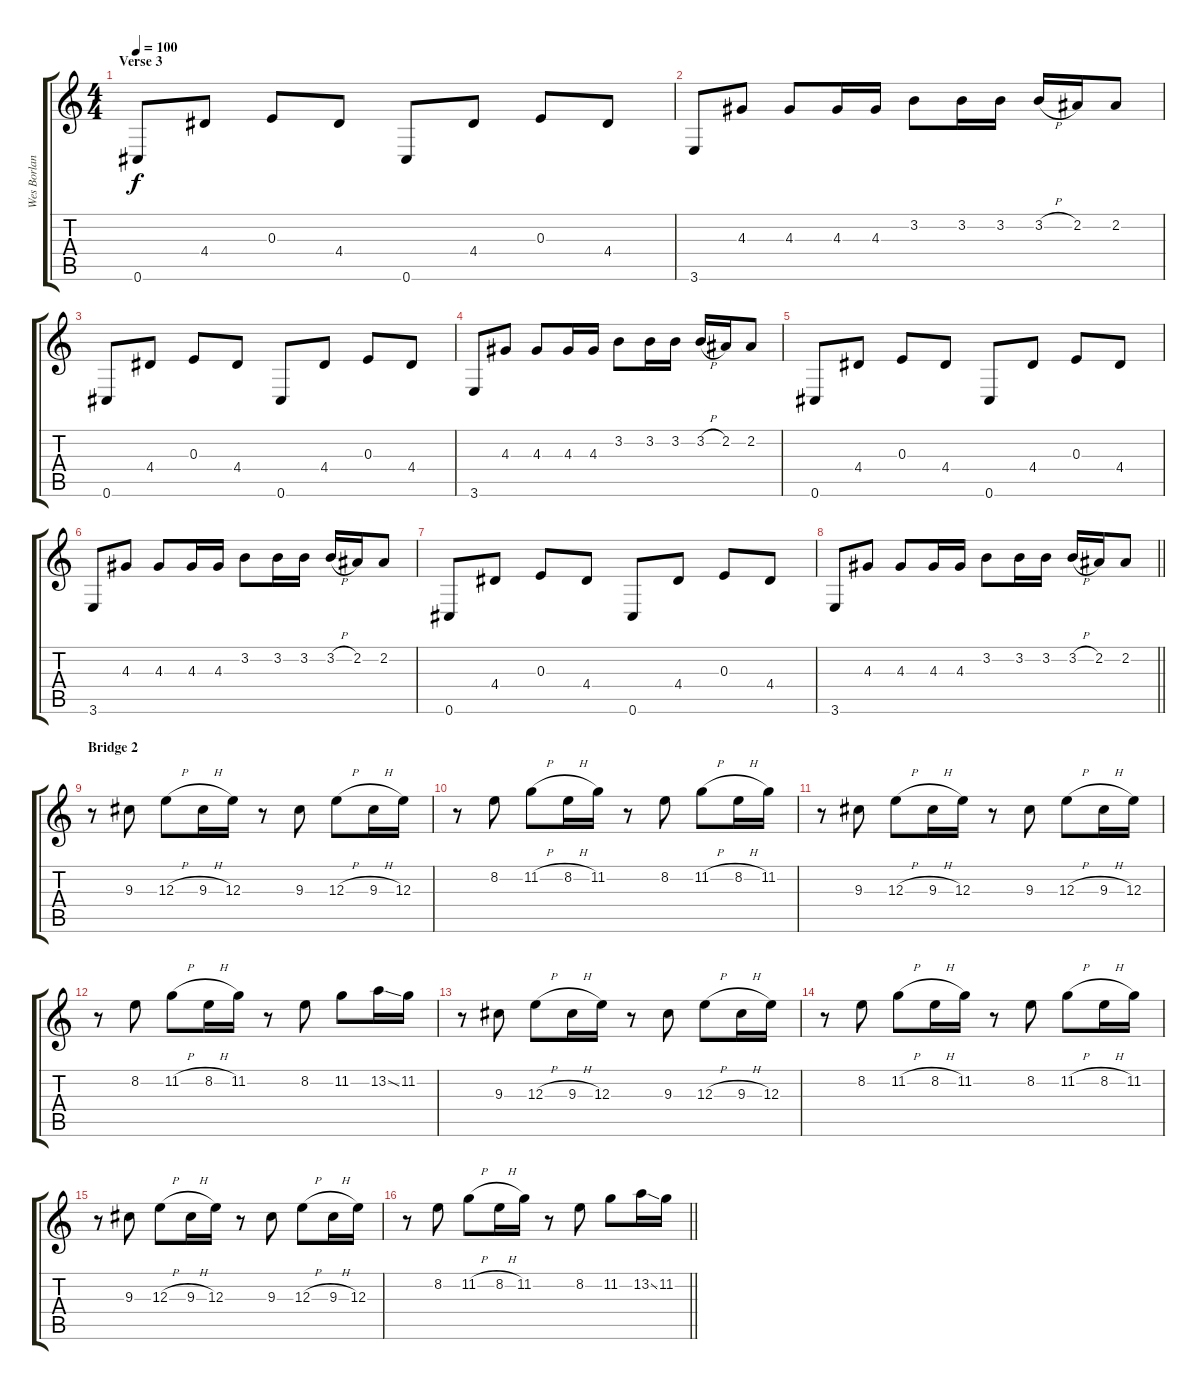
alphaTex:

\track ("Wes Borland (Guitar)" "Wes Borlan") {instrument electricguitarclean}
\staff {score tabs}
\tuning (Db4 Ab3 E3 B2 Gb2 Db2) {hide}
\ts (4 4)
\section ("" "Verse 3")
\tempo 100
\clef g2
\ks c
0.6.8{dy f instrument electricguitarclean} 4.4.8 0.3.8 4.4.8 0.6.8 4.4.8 0.3.8 4.4.8 |
3.6.8 4.3.8 4.3.8 4.3.16 4.3.16 3.2.8 3.2.16 3.2.16 3.2{h}.16 2.2.16 2.2.8 |
0.6.8 4.4.8 0.3.8 4.4.8 0.6.8 4.4.8 0.3.8 4.4.8 |
3.6.8 4.3.8 4.3.8 4.3.16 4.3.16 3.2.8 3.2.16 3.2.16 3.2{h}.16 2.2.16 2.2.8 |
0.6.8 4.4.8 0.3.8 4.4.8 0.6.8 4.4.8 0.3.8 4.4.8 |
3.6.8 4.3.8 4.3.8 4.3.16 4.3.16 3.2.8 3.2.16 3.2.16 3.2{h}.16 2.2.16 2.2.8 |
0.6.8 4.4.8 0.3.8 4.4.8 0.6.8 4.4.8 0.3.8 4.4.8 |
\barLineRight lightlight
3.6.8 4.3.8 4.3.8 4.3.16 4.3.16 3.2.8 3.2.16 3.2.16 3.2{h}.16 2.2.16 2.2.8 |
\section ("" "Bridge 2")
r.8 9.3.8 12.3{h}.8 9.3{h}.16 12.3.16 r.8 9.3.8 12.3{h}.8 9.3{h}.16 12.3.16 |
r.8 8.2.8 11.2{h}.8 8.2{h}.16 11.2.16 r.8 8.2.8 11.2{h}.8 8.2{h}.16 11.2.16 |
r.8 9.3.8 12.3{h}.8 9.3{h}.16 12.3.16 r.8 9.3.8 12.3{h}.8 9.3{h}.16 12.3.16 |
r.8 8.2.8 11.2{h}.8 8.2{h}.16 11.2.16 r.8 8.2.8 11.2.8 13.2{ss}.16 11.2.16 |
r.8 9.3.8 12.3{h}.8 9.3{h}.16 12.3.16 r.8 9.3.8 12.3{h}.8 9.3{h}.16 12.3.16 |
r.8 8.2.8 11.2{h}.8 8.2{h}.16 11.2.16 r.8 8.2.8 11.2{h}.8 8.2{h}.16 11.2.16 |
r.8 9.3.8 12.3{h}.8 9.3{h}.16 12.3.16 r.8 9.3.8 12.3{h}.8 9.3{h}.16 12.3.16 |
\barLineRight lightlight
r.8 8.2.8 11.2{h}.8 8.2{h}.16 11.2.16 r.8 8.2.8 11.2.8 13.2{ss}.16 11.2.16
